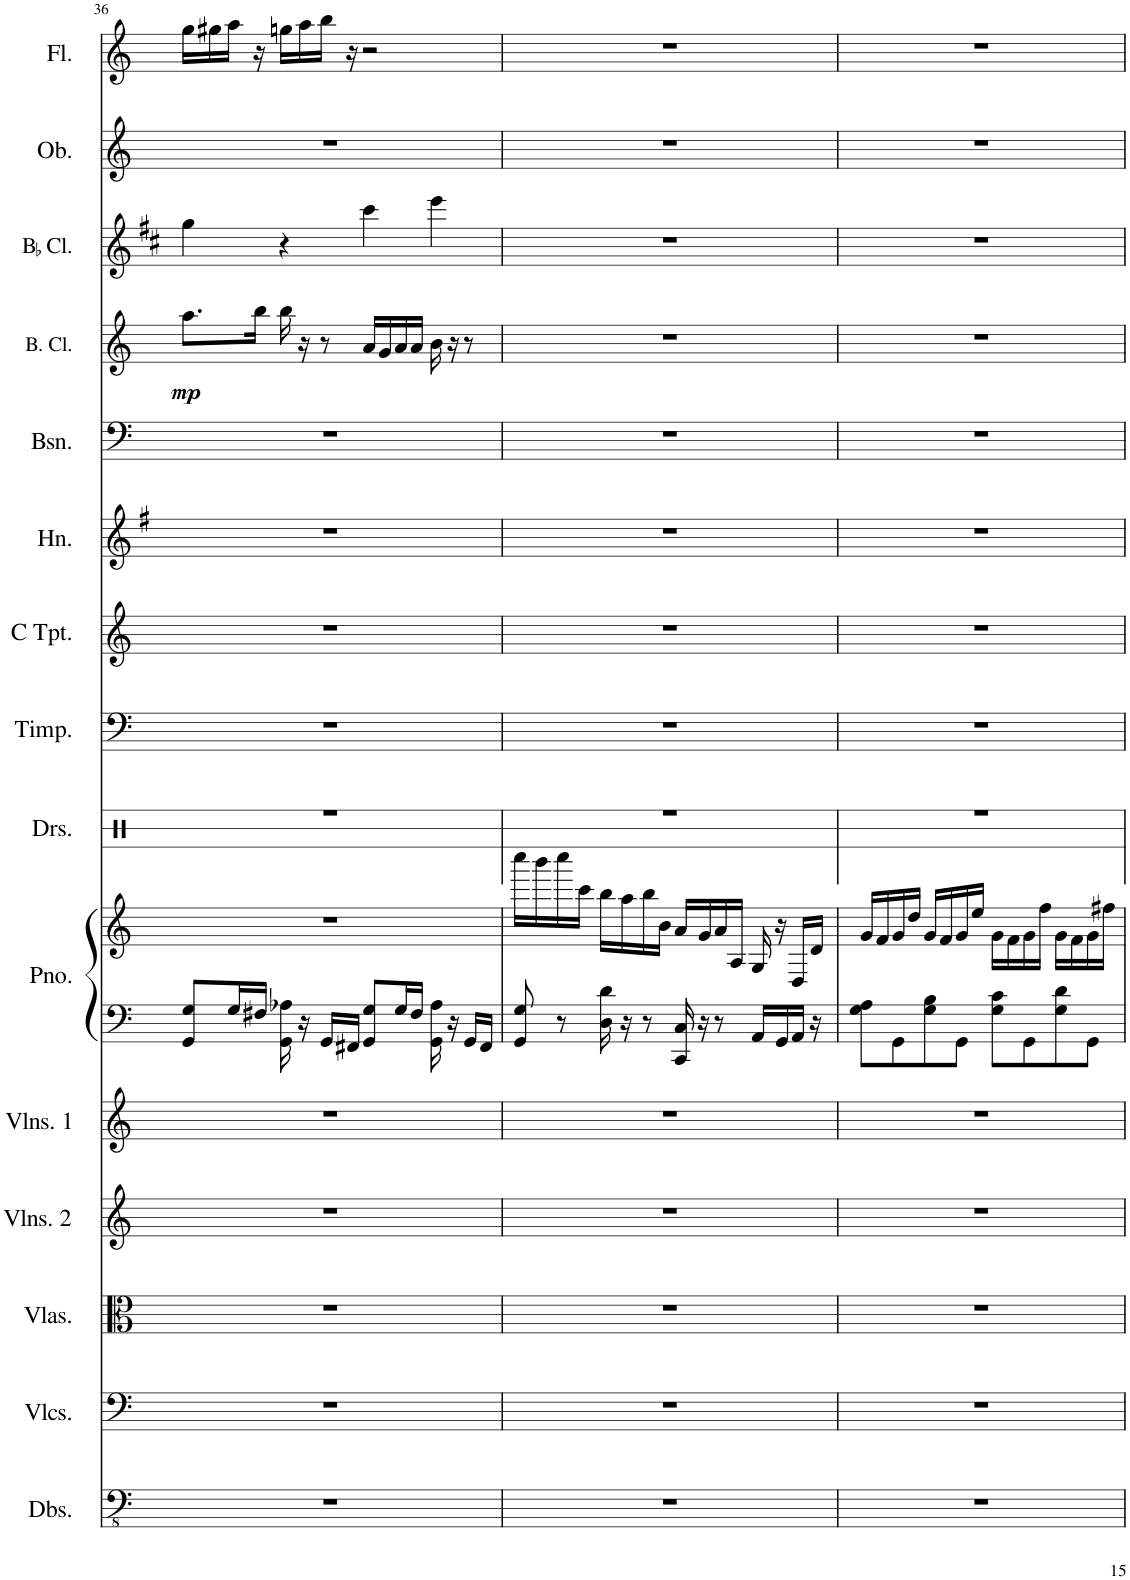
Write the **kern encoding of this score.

**kern	**kern	**kern	**kern	**kern	**kern	**kern	**kern	**kern	**kern	**kern	**kern	**kern	**dynam	**kern	**kern	**kern
*part15	*part14	*part13	*part12	*part11	*part10	*part10	*part9	*part8	*part7	*part6	*part5	*part4	*part4	*part3	*part2	*part1
*staff16	*staff15	*staff14	*staff13	*staff12	*staff11	*staff10	*staff9	*staff8	*staff7	*staff6	*staff5	*staff4	*staff4	*staff3	*staff2	*staff1
*I"Double Basses	*I"Violoncellos	*I"Violas	*I"Violins 2	*I"Violins 1	*I"Piano	*	*I"Drumset	*I"Timpani	*I"C Trumpet	*I"Horn	*I"Bassoon	*I"Bass Clarinet	*	*I"BaccidentalFlat Clarinet	*I"Oboe	*I"Flute
*I'Dbs.	*I'Vlcs.	*I'Vlas.	*I'Vlns. 2	*I'Vlns. 1	*I'Pno.	*	*I'Drs.	*I'Timp.	*I'C Tpt.	*I'Hn.	*I'Bsn.	*I'B. Cl.	*	*I'BaccidentalFlat Cl.	*I'Ob.	*I'Fl.
!!LO:PB:g=z
*clefFv4	*clefF4	*clefC3	*clefG2	*clefG2	*clefF4	*clefG2	*clefX	*clefF4	*clefG2	*clefG2	*clefF4	*clefG2	*	*clefG2	*clefG2	*clefG2
*	*	*	*	*	*	*	*	*	*	*Trd4c7	*	*Trd8c14	*	*Trd1c2	*	*
*k[]	*k[]	*k[]	*k[]	*k[]	*k[]	*k[]	*k[]	*k[]	*k[]	*k[f#]	*k[]	*k[]	*	*k[f#c#]	*k[]	*k[]
*M4/4	*M4/4	*M4/4	*M4/4	*M4/4	*M4/4	*M4/4	*M4/4	*M4/4	*M4/4	*M4/4	*M4/4	*M4/4	*	*M4/4	*M4/4	*M4/4
=36	=36	=36	=36	=36	=36	=36	=36	=36	=36	=36	=36	=36	=36	=36	=36	=36
!	!	!	!	!	!	!	!	!	!	!	!	!	!LO:DY:b	!	!	!
1r	1r	1r	1r	1r	8GG/ 8G/L	1r	1r	1r	1r	1r	1r	8.aa\L	mp	4gg\	1r	16gg\LL
.	.	.	.	.	.	.	.	.	.	.	.	.	.	.	.	16gg#X\
.	.	.	.	.	16G/L	.	.	.	.	.	.	.	.	.	.	16aa\JJ
.	.	.	.	.	16F#X/JJ	.	.	.	.	.	.	16bb\Jk	.	.	.	16r
.	.	.	.	.	16GG\ 16A-X\	.	.	.	.	.	.	16bb\	.	4r	.	16ggn\LL
.	.	.	.	.	16r	.	.	.	.	.	.	16r	.	.	.	16aa\
.	.	.	.	.	16GG/LL	.	.	.	.	.	.	8r	.	.	.	16bb\JJ
.	.	.	.	.	16FF#X/JJ	.	.	.	.	.	.	.	.	.	.	16r
.	.	.	.	.	8GG/ 8G/L	.	.	.	.	.	.	16a/LL	.	4ccc#\	.	2r
.	.	.	.	.	.	.	.	.	.	.	.	16g/	.	.	.	.
.	.	.	.	.	16G/L	.	.	.	.	.	.	16a/	.	.	.	.
.	.	.	.	.	16F#/JJ	.	.	.	.	.	.	16a/JJ	.	.	.	.
.	.	.	.	.	16GG\ 16A-\	.	.	.	.	.	.	16b\	.	4eee\	.	.
.	.	.	.	.	16r	.	.	.	.	.	.	16r	.	.	.	.
.	.	.	.	.	16GG/LL	.	.	.	.	.	.	8r	.	.	.	.
.	.	.	.	.	16FF#/JJ	.	.	.	.	.	.	.	.	.	.	.
=37	=37	=37	=37	=37	=37	=37	=37	=37	=37	=37	=37	=37	=37	=37	=37	=37
1r	1r	1r	1r	1r	8GG/ 8G/	16cccc\LL	1r	1r	1r	1r	1r	1r	.	1r	1r	1r
.	.	.	.	.	.	16bbb\	.	.	.	.	.	.	.	.	.	.
.	.	.	.	.	8r	16cccc\	.	.	.	.	.	.	.	.	.	.
.	.	.	.	.	.	16ccc\JJ	.	.	.	.	.	.	.	.	.	.
.	.	.	.	.	16D\ 16d\	16bb\LL	.	.	.	.	.	.	.	.	.	.
.	.	.	.	.	16r	16aa\	.	.	.	.	.	.	.	.	.	.
.	.	.	.	.	8r	16bb\	.	.	.	.	.	.	.	.	.	.
.	.	.	.	.	.	16b\JJ	.	.	.	.	.	.	.	.	.	.
.	.	.	.	.	16CC/ 16C/	16a/LL	.	.	.	.	.	.	.	.	.	.
.	.	.	.	.	16r	16g/	.	.	.	.	.	.	.	.	.	.
.	.	.	.	.	8r	16a/	.	.	.	.	.	.	.	.	.	.
.	.	.	.	.	.	16A/JJ	.	.	.	.	.	.	.	.	.	.
.	.	.	.	.	16AA/LL	16G/	.	.	.	.	.	.	.	.	.	.
.	.	.	.	.	16GG/	16r	.	.	.	.	.	.	.	.	.	.
.	.	.	.	.	16AA/JJ	16D/LL	.	.	.	.	.	.	.	.	.	.
.	.	.	.	.	16r	16d/JJ	.	.	.	.	.	.	.	.	.	.
=38	=38	=38	=38	=38	=38	=38	=38	=38	=38	=38	=38	=38	=38	=38	=38	=38
1r	1r	1r	1r	1r	8G\ 8A\L	16g/LL	1r	1r	1r	1r	1r	1r	.	1r	1r	1r
.	.	.	.	.	.	16f/	.	.	.	.	.	.	.	.	.	.
.	.	.	.	.	8GG\	16g/	.	.	.	.	.	.	.	.	.	.
.	.	.	.	.	.	16dd/JJ	.	.	.	.	.	.	.	.	.	.
.	.	.	.	.	8G\ 8B\	16g/LL	.	.	.	.	.	.	.	.	.	.
.	.	.	.	.	.	16f/	.	.	.	.	.	.	.	.	.	.
.	.	.	.	.	8GG\J	16g/	.	.	.	.	.	.	.	.	.	.
.	.	.	.	.	.	16ee/JJ	.	.	.	.	.	.	.	.	.	.
.	.	.	.	.	8G\ 8c\L	16g\LL	.	.	.	.	.	.	.	.	.	.
.	.	.	.	.	.	16f\	.	.	.	.	.	.	.	.	.	.
.	.	.	.	.	8GG\	16g\	.	.	.	.	.	.	.	.	.	.
.	.	.	.	.	.	16ff\JJ	.	.	.	.	.	.	.	.	.	.
.	.	.	.	.	8G\ 8d\	16g\LL	.	.	.	.	.	.	.	.	.	.
.	.	.	.	.	.	16f\	.	.	.	.	.	.	.	.	.	.
.	.	.	.	.	8GG\J	16g\	.	.	.	.	.	.	.	.	.	.
.	.	.	.	.	.	16ff#X\JJ	.	.	.	.	.	.	.	.	.	.
=	=	=	=	=	=	=	=	=	=	=	=	=	=	=	=	=
*-	*-	*-	*-	*-	*-	*-	*-	*-	*-	*-	*-	*-	*-	*-	*-	*-
